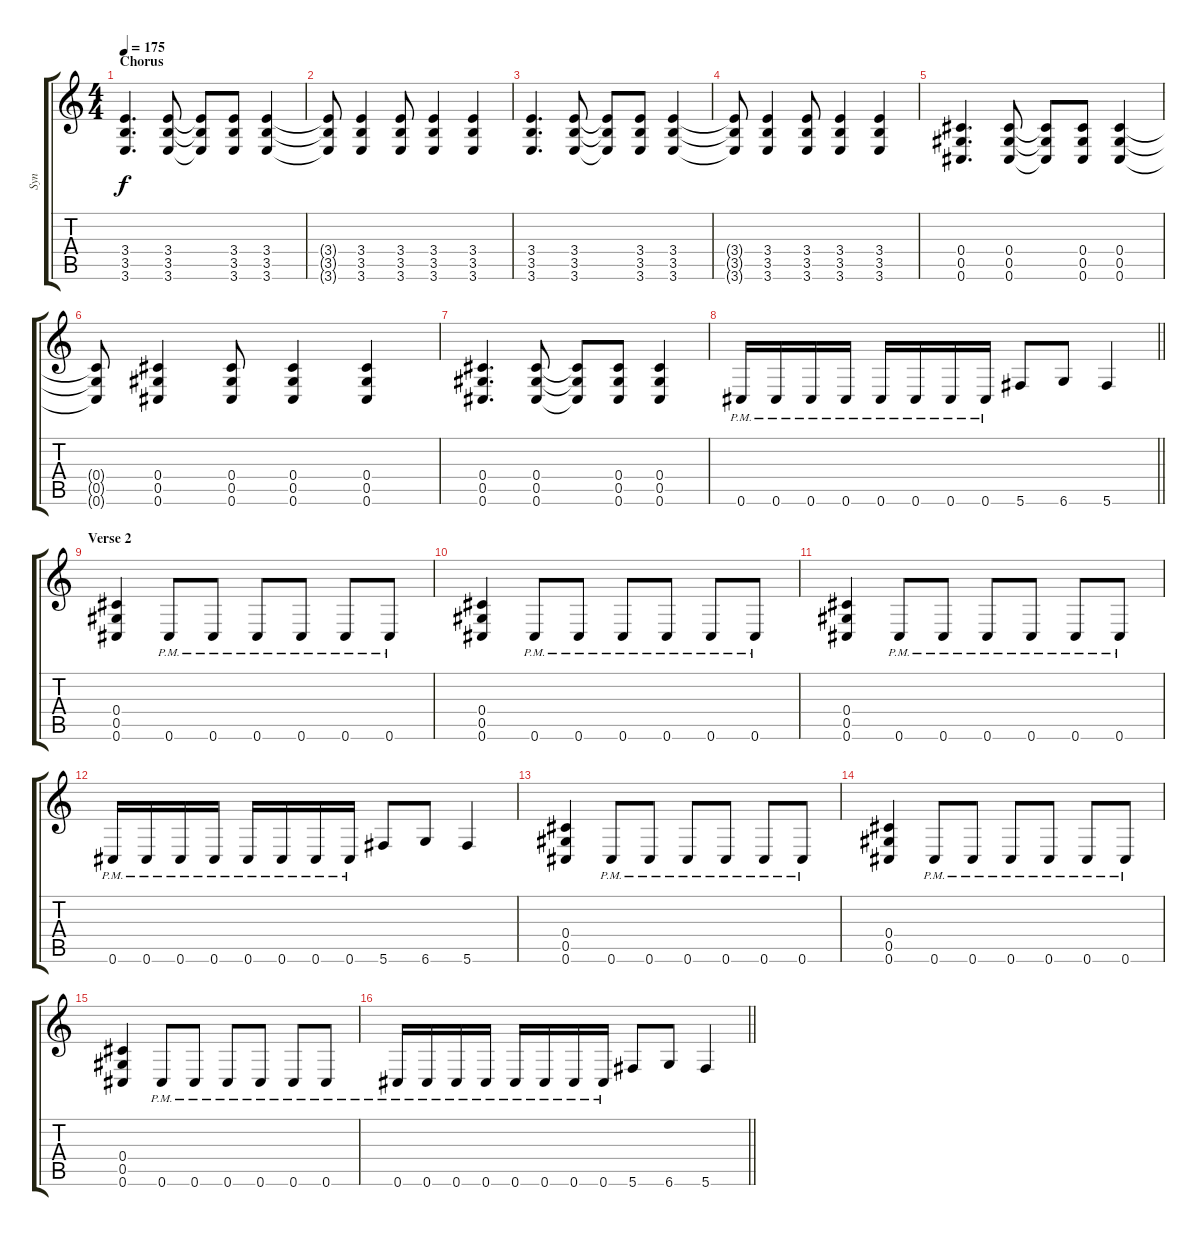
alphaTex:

\track ("Syn" "Syn") {instrument distortionguitar}
\staff {score tabs}
\tuning (Eb4 Bb3 Gb3 Db3 Ab2 Db2) {hide}
\ts (4 4)
\section ("" "Chorus")
\tempo 175
\clef g2
\ks c
(3.4 3.5 3.6).4{d dy f} (3.4 3.5 3.6).8 (3.4{t} 3.5{t} 3.6{t}).8 (3.4 3.5 3.6).8 (3.4 3.5 3.6).4 |
(3.4{t} 3.5{t} 3.6{t}).8 (3.4 3.5 3.6).4 (3.4 3.5 3.6).8 (3.4 3.5 3.6).4 (3.4 3.5 3.6).4 |
(3.4 3.5 3.6).4{d} (3.4 3.5 3.6).8 (3.4{t} 3.5{t} 3.6{t}).8 (3.4 3.5 3.6).8 (3.4 3.5 3.6).4 |
(3.4{t} 3.5{t} 3.6{t}).8 (3.4 3.5 3.6).4 (3.4 3.5 3.6).8 (3.4 3.5 3.6).4 (3.4 3.5 3.6).4 |
(0.4 0.5 0.6).4{d} (0.4 0.5 0.6).8 (0.4{t} 0.5{t} 0.6{t}).8 (0.4 0.5 0.6).8 (0.4 0.5 0.6).4 |
(0.4{t} 0.5{t} 0.6{t}).8 (0.4 0.5 0.6).4 (0.4 0.5 0.6).8 (0.4 0.5 0.6).4 (0.4 0.5 0.6).4 |
(0.4 0.5 0.6).4{d} (0.4 0.5 0.6).8 (0.4{t} 0.5{t} 0.6{t}).8 (0.4 0.5 0.6).8 (0.4 0.5 0.6).4 |
\barLineRight lightlight
0.6{pm}.16 0.6{pm}.16 0.6{pm}.16 0.6{pm}.16 0.6{pm}.16 0.6{pm}.16 0.6{pm}.16 0.6{pm}.16 5.6.8 6.6.8 5.6.4 |
\section ("" "Verse 2")
(0.4 0.5 0.6).4 0.6{pm}.8 0.6{pm}.8 0.6{pm}.8 0.6{pm}.8 0.6{pm}.8 0.6{pm}.8 |
(0.4 0.5 0.6).4 0.6{pm}.8 0.6{pm}.8 0.6{pm}.8 0.6{pm}.8 0.6{pm}.8 0.6{pm}.8 |
(0.4 0.5 0.6).4 0.6{pm}.8 0.6{pm}.8 0.6{pm}.8 0.6{pm}.8 0.6{pm}.8 0.6{pm}.8 |
0.6{pm}.16 0.6{pm}.16 0.6{pm}.16 0.6{pm}.16 0.6{pm}.16 0.6{pm}.16 0.6{pm}.16 0.6{pm}.16 5.6.8 6.6.8 5.6.4 |
(0.4 0.5 0.6).4 0.6{pm}.8 0.6{pm}.8 0.6{pm}.8 0.6{pm}.8 0.6{pm}.8 0.6{pm}.8 |
(0.4 0.5 0.6).4 0.6{pm}.8 0.6{pm}.8 0.6{pm}.8 0.6{pm}.8 0.6{pm}.8 0.6{pm}.8 |
(0.4 0.5 0.6).4 0.6{pm}.8 0.6{pm}.8 0.6{pm}.8 0.6{pm}.8 0.6{pm}.8 0.6{pm}.8 |
\barLineRight lightlight
0.6{pm}.16 0.6{pm}.16 0.6{pm}.16 0.6{pm}.16 0.6{pm}.16 0.6{pm}.16 0.6{pm}.16 0.6{pm}.16 5.6.8 6.6.8 5.6.4
